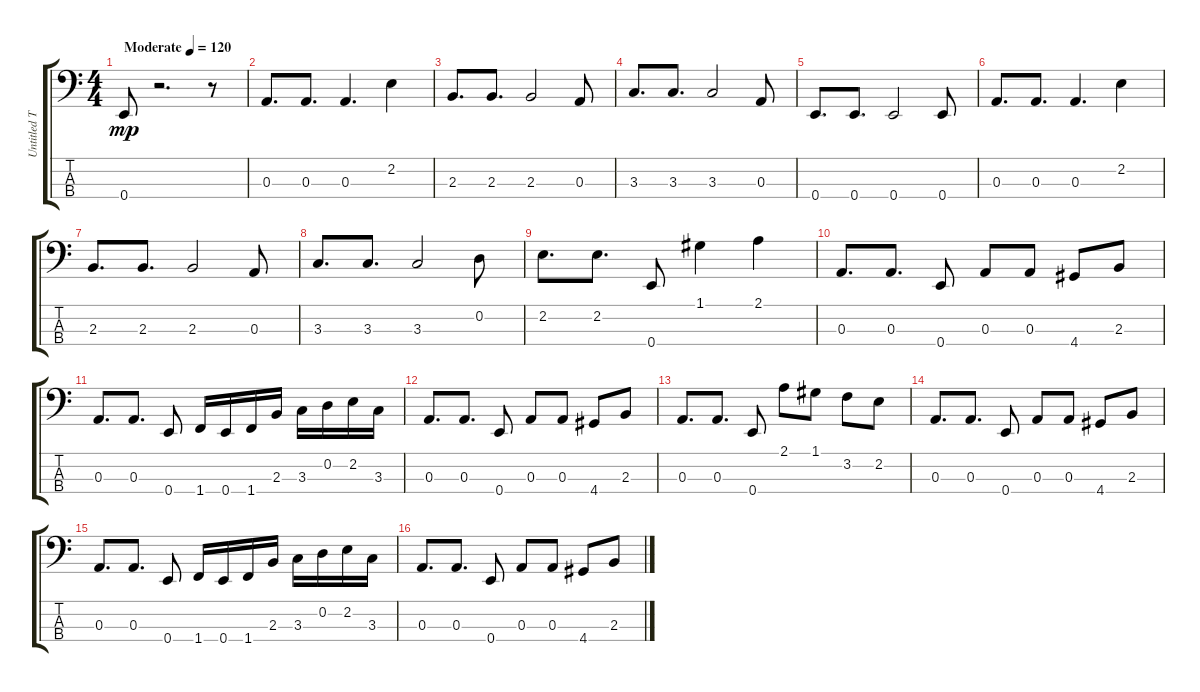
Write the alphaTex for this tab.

\track ("Untitled Track" "Untitled T") {instrument electricbassfinger}
\staff {score tabs}
\tuning (G2 D2 A1 E1) {hide}
\ts (4 4)
\tempo (120 "Moderate")
\clef f4
\ks c
0.4.8{dy mp instrument electricbassfinger} r.2{d} r.8 |
0.3.8{d} 0.3.8{d} 0.3.4{d} 2.2.4 |
2.3.8{d} 2.3.8{d} 2.3.2 0.3.8 |
3.3.8{d} 3.3.8{d} 3.3.2 0.3.8 |
0.4.8{d} 0.4.8{d} 0.4.2 0.4.8 |
0.3.8{d} 0.3.8{d} 0.3.4{d} 2.2.4 |
2.3.8{d} 2.3.8{d} 2.3.2 0.3.8 |
3.3.8{d} 3.3.8{d} 3.3.2 0.2.8 |
2.2.8{d} 2.2.8{d} 0.4.8 1.1.4 2.1.4 |
0.3.8{d} 0.3.8{d} 0.4.8 0.3.8 0.3.8 4.4.8 2.3.8 |
0.3.8{d} 0.3.8{d} 0.4.8 1.4.16 0.4.16 1.4.16 2.3.16 3.3.16 0.2.16 2.2.16 3.3.16 |
0.3.8{d} 0.3.8{d} 0.4.8 0.3.8 0.3.8 4.4.8 2.3.8 |
0.3.8{d} 0.3.8{d} 0.4.8 2.1.8 1.1.8 3.2.8 2.2.8 |
0.3.8{d} 0.3.8{d} 0.4.8 0.3.8 0.3.8 4.4.8 2.3.8 |
0.3.8{d} 0.3.8{d} 0.4.8 1.4.16 0.4.16 1.4.16 2.3.16 3.3.16 0.2.16 2.2.16 3.3.16 |
0.3.8{d} 0.3.8{d} 0.4.8 0.3.8 0.3.8 4.4.8 2.3.8
